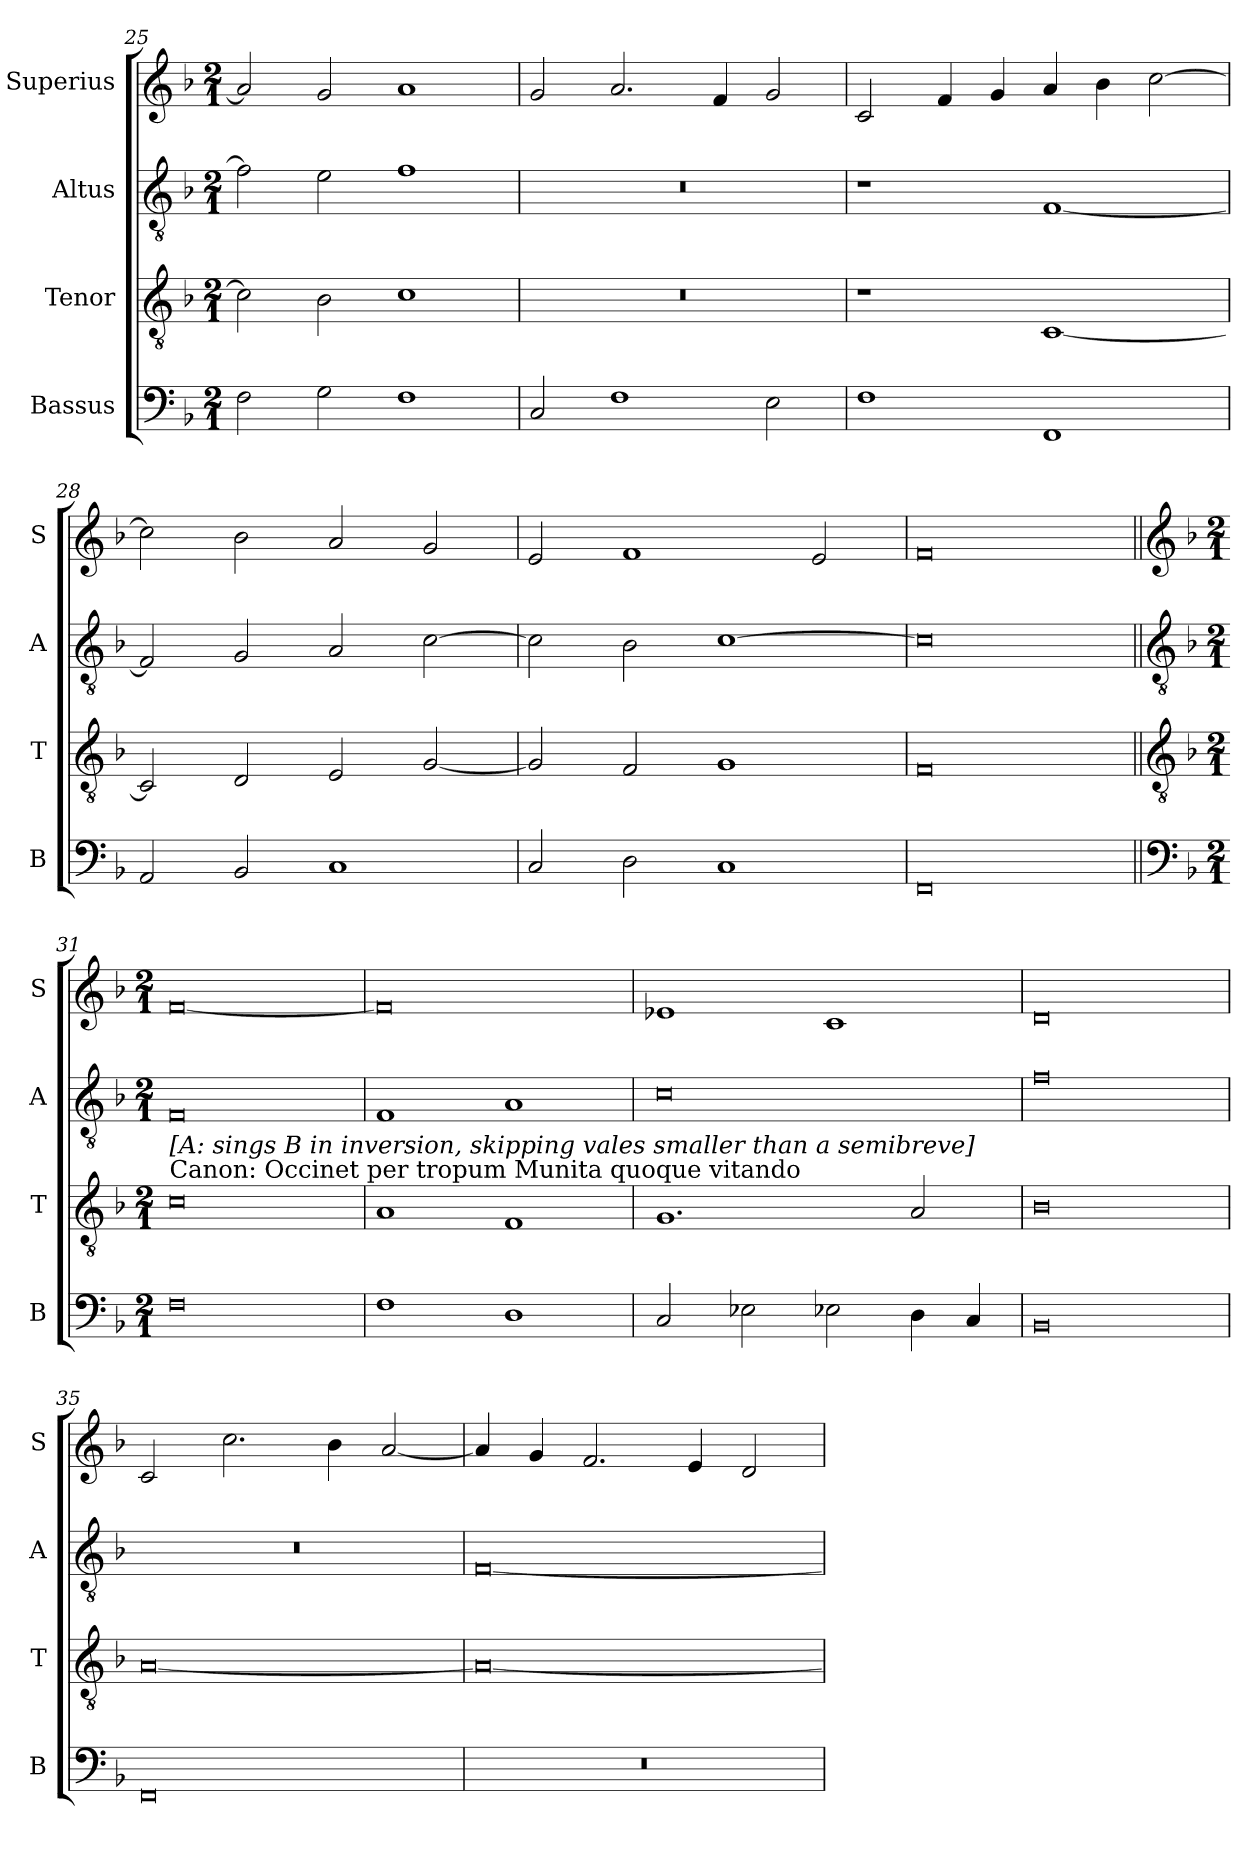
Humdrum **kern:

**kern	**kern	**kern	**kern
*part4	*part3	*part2	*part1
*staff4	*staff3	*staff2	*staff1
*I"Bassus	*I"Tenor	*I"Altus	*I"Superius
*I'B	*I'T	*I'A	*I'S
*clefF4	*clefGv2	*clefGv2	*clefG2
*k[b-]	*k[b-]	*k[b-]	*k[b-]
*M2/1	*M2/1	*M2/1	*M2/1
=25	=25	=25	=25
2F\	2c\]	2f\]	2a/]
2G\	2B-\	2e\	2g/
1F	1c	1f	1a
=26	=26	=26	=26
2C/	0r	0r	2g/
1F	.	.	2.a/
.	.	.	4f/
2E\	.	.	2g/
=27	=27	=27	=27
1F	1r	1r	2c/
.	.	.	4f/
.	.	.	4g/
1FF	[1C	[1F	4a/
.	.	.	4b-\
.	.	.	[2cc\
=28	=28	=28	=28
2AA/	2C/]	2F/]	2cc\]
2BB-/	2D/	2G/	2b-\
1C	2E/	2A/	2a/
.	[2G/	[2c\	2g/
=29	=29	=29	=29
2C/	2G/]	2c\]	2e/
2D\	2F/	2B-\	1f
1C	1G	[1c	.
.	.	.	2e/
=30	=30	=30	=30
0FF	0F	0c]	0f
!!LO:LB:g=z
=31||	=31||	=31||	=31||
*clefF4	*clefGv2	*clefGv2	*clefG2
*k[b-]	*k[b-]	*k[b-]	*k[b-]
*M2/1	*M2/1	*M2/1	*M2/1
!	!LO:TX:a:t=Canon&colon; Occinet per tropum Munita quoque vitando	!	!
!	!LO:TX:a:t=[A&colon; sings B in inversion, skipping vales smaller than a semibreve]	!	!
0F	0c	0F	[0f
=32	=32	=32	=32
1F	1A	1F	0f]
1D	1F	1A	.
=33	=33	=33	=33
2C/	1.G	0c	1e-X
2E-X\	.	.	.
2E-X\	.	.	1c
4D\	2A/	.	.
4C/	.	.	.
=34	=34	=34	=34
0BB-	0B-	0f	0d
=35	=35	=35	=35
0FF	[0A	0r	2c/
.	.	.	2.cc\
.	.	.	4b-\
.	.	.	[2a/
=36	=36	=36	=36
0r	0A_	[0F	4a/]
.	.	.	4g/
.	.	.	2.f/
.	.	.	4e/
.	.	.	2d/
=	=	=	=
*-	*-	*-	*-
